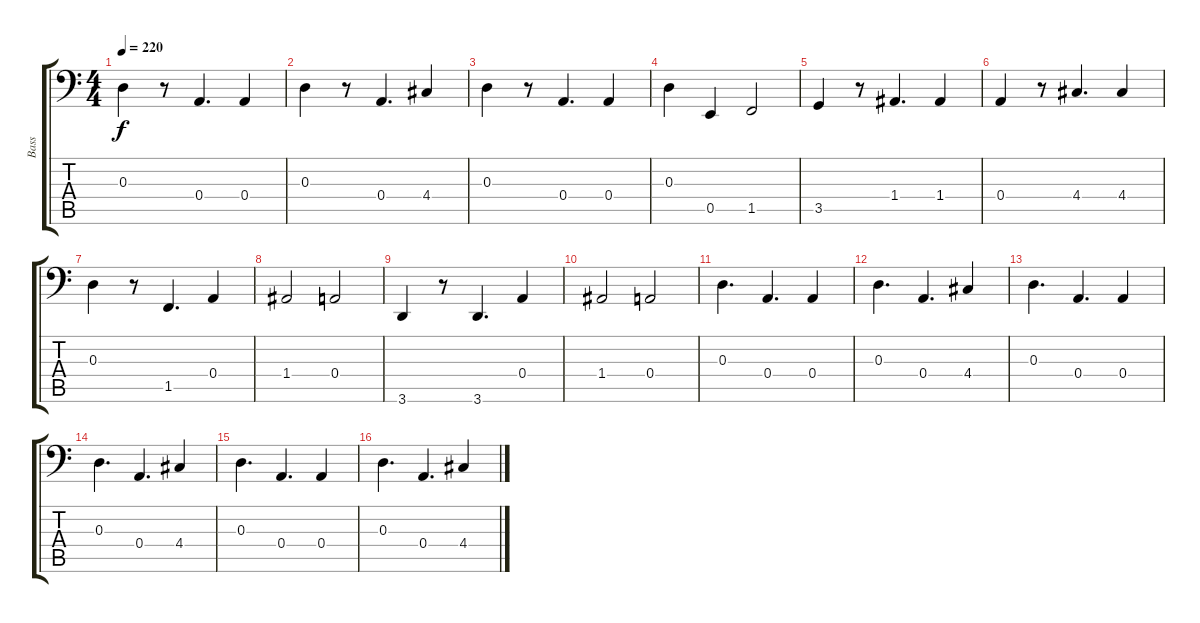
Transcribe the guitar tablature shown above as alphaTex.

\track ("Bass" "Bass") {instrument electricbassfinger}
\staff {score tabs}
\tuning (C3 G2 D2 A1 E1 B0) {hide}
\ts (4 4)
\tempo 220
\clef f4
\ks c
0.3.4{dy f} r.8 0.4.4{d} 0.4.4 |
0.3.4 r.8 0.4.4{d} 4.4.4 |
0.3.4 r.8 0.4.4{d} 0.4.4 |
0.3.4 0.5.4 1.5.2 |
3.5.4 r.8 1.4.4{d} 1.4.4 |
0.4.4 r.8 4.4.4{d} 4.4.4 |
0.3.4 r.8 1.5.4{d} 0.4.4 |
1.4.2 0.4.2 |
3.6.4 r.8 3.6.4{d} 0.4.4 |
1.4.2 0.4.2 |
0.3.4{d} 0.4.4{d} 0.4.4 |
0.3.4{d} 0.4.4{d} 4.4.4 |
0.3.4{d} 0.4.4{d} 0.4.4 |
0.3.4{d} 0.4.4{d} 4.4.4 |
0.3.4{d} 0.4.4{d} 0.4.4 |
0.3.4{d} 0.4.4{d} 4.4.4
